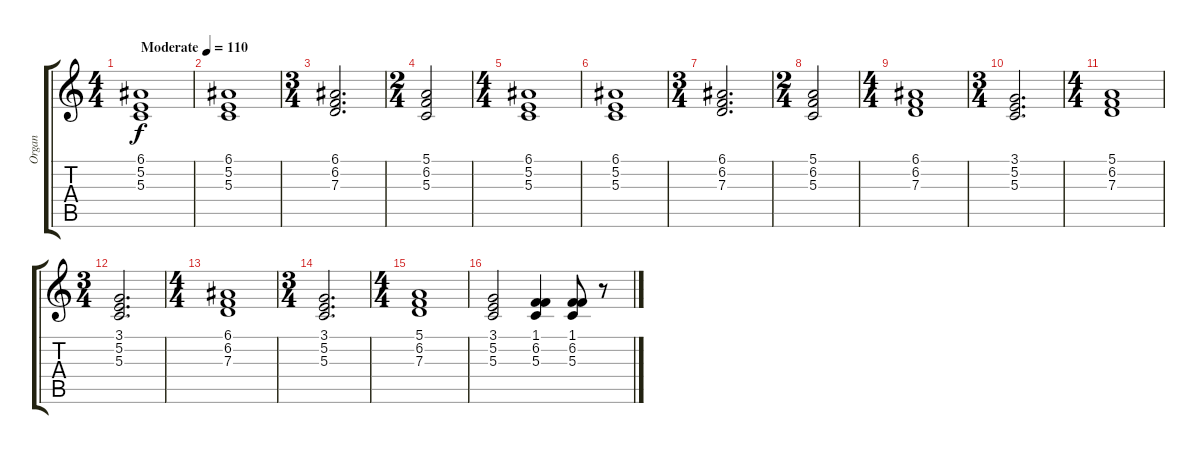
\track ("Organ" "Organ") {instrument drawbarorgan}
\staff {score tabs}
\tuning (E4 B3 G3 D3 A2 E2) {hide}
\ts (4 4)
\tempo (110 "Moderate")
\clef g2
\ks c
(6.1 5.2 5.3).1{dy f instrument drawbarorgan} |
(6.1 5.2 5.3).1 |
\ts (3 4)
(6.1 6.2 7.3).2{d} |
\ts (2 4)
(5.1 6.2 5.3).2 |
\ts (4 4)
(6.1 5.2 5.3).1 |
(6.1 5.2 5.3).1 |
\ts (3 4)
(6.1 6.2 7.3).2{d} |
\ts (2 4)
(5.1 6.2 5.3).2 |
\ts (4 4)
(6.1 6.2 7.3).1 |
\ts (3 4)
(3.1 5.2 5.3).2{d} |
\ts (4 4)
(5.1 6.2 7.3).1 |
\ts (3 4)
(3.1 5.2 5.3).2{d} |
\ts (4 4)
(6.1 6.2 7.3).1 |
\ts (3 4)
(3.1 5.2 5.3).2{d} |
\ts (4 4)
(5.1 6.2 7.3).1 |
(3.1 5.2 5.3).2 (1.1 6.2 5.3).4 (1.1 6.2 5.3).8 r.8
